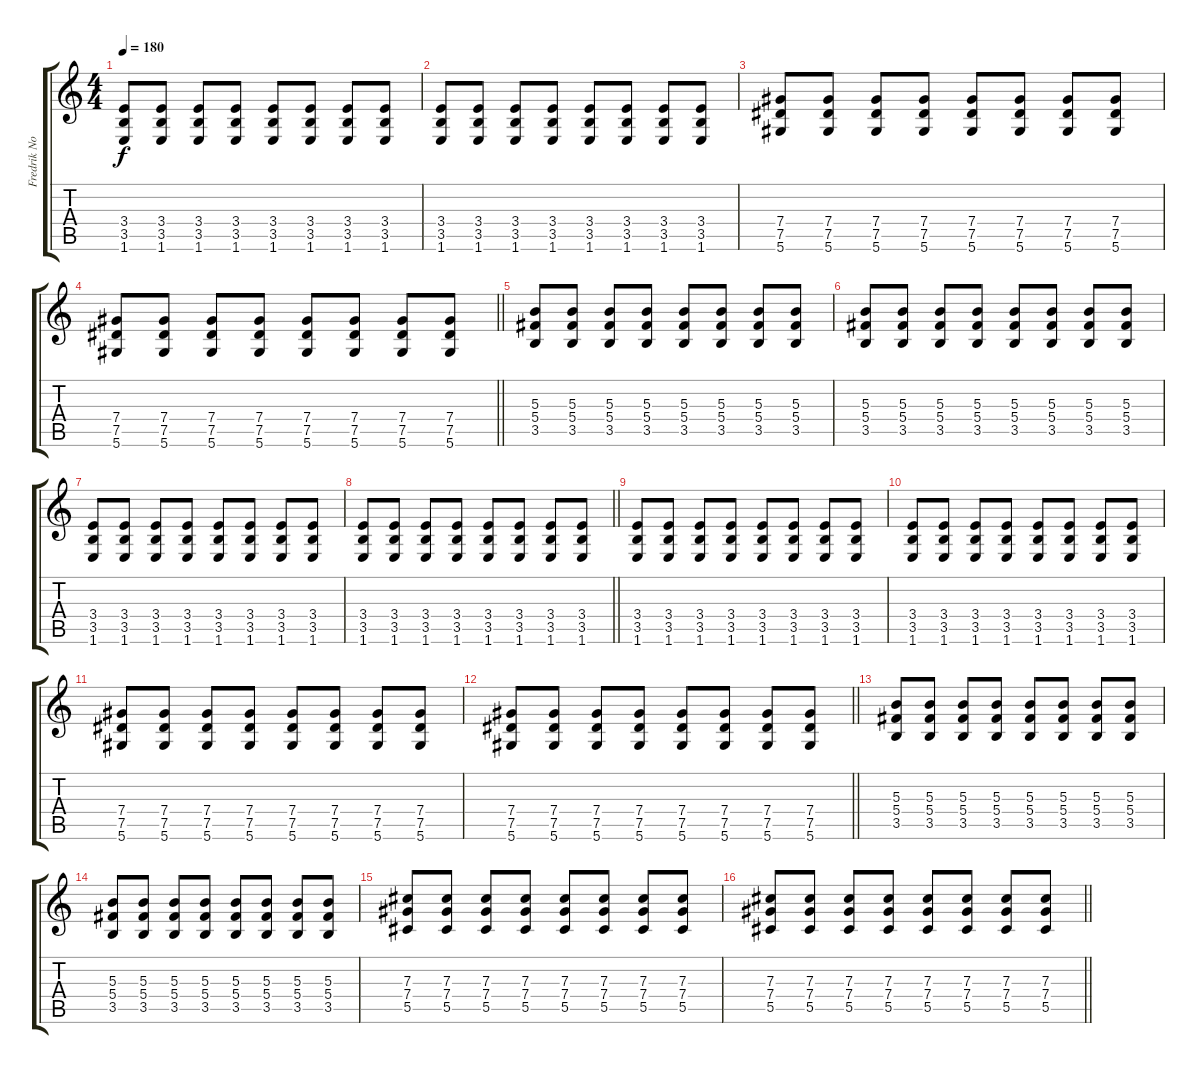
\track ("Fredrik Norrman" "Fredrik No") {instrument overdrivenguitar}
\staff {score tabs}
\tuning (Eb4 Bb3 Gb3 Db3 Ab2 Eb2) {hide}
\ts (4 4)
\section ("" "")
\tempo 180
\clef g2
\ks c
(3.4 3.5 1.6).8{dy f} (3.4 3.5 1.6).8 (3.4 3.5 1.6).8 (3.4 3.5 1.6).8 (3.4 3.5 1.6).8 (3.4 3.5 1.6).8 (3.4 3.5 1.6).8 (3.4 3.5 1.6).8 |
(3.4 3.5 1.6).8 (3.4 3.5 1.6).8 (3.4 3.5 1.6).8 (3.4 3.5 1.6).8 (3.4 3.5 1.6).8 (3.4 3.5 1.6).8 (3.4 3.5 1.6).8 (3.4 3.5 1.6).8 |
(7.4 7.5 5.6).8 (7.4 7.5 5.6).8 (7.4 7.5 5.6).8 (7.4 7.5 5.6).8 (7.4 7.5 5.6).8 (7.4 7.5 5.6).8 (7.4 7.5 5.6).8 (7.4 7.5 5.6).8 |
\barLineRight lightlight
(7.4 7.5 5.6).8 (7.4 7.5 5.6).8 (7.4 7.5 5.6).8 (7.4 7.5 5.6).8 (7.4 7.5 5.6).8 (7.4 7.5 5.6).8 (7.4 7.5 5.6).8 (7.4 7.5 5.6).8 |
(5.3 5.4 3.5).8 (5.3 5.4 3.5).8 (5.3 5.4 3.5).8 (5.3 5.4 3.5).8 (5.3 5.4 3.5).8 (5.3 5.4 3.5).8 (5.3 5.4 3.5).8 (5.3 5.4 3.5).8 |
(5.3 5.4 3.5).8 (5.3 5.4 3.5).8 (5.3 5.4 3.5).8 (5.3 5.4 3.5).8 (5.3 5.4 3.5).8 (5.3 5.4 3.5).8 (5.3 5.4 3.5).8 (5.3 5.4 3.5).8 |
(3.4 3.5 1.6).8 (3.4 3.5 1.6).8 (3.4 3.5 1.6).8 (3.4 3.5 1.6).8 (3.4 3.5 1.6).8 (3.4 3.5 1.6).8 (3.4 3.5 1.6).8 (3.4 3.5 1.6).8 |
\barLineRight lightlight
(3.4 3.5 1.6).8 (3.4 3.5 1.6).8 (3.4 3.5 1.6).8 (3.4 3.5 1.6).8 (3.4 3.5 1.6).8 (3.4 3.5 1.6).8 (3.4 3.5 1.6).8 (3.4 3.5 1.6).8 |
(3.4 3.5 1.6).8 (3.4 3.5 1.6).8 (3.4 3.5 1.6).8 (3.4 3.5 1.6).8 (3.4 3.5 1.6).8 (3.4 3.5 1.6).8 (3.4 3.5 1.6).8 (3.4 3.5 1.6).8 |
(3.4 3.5 1.6).8 (3.4 3.5 1.6).8 (3.4 3.5 1.6).8 (3.4 3.5 1.6).8 (3.4 3.5 1.6).8 (3.4 3.5 1.6).8 (3.4 3.5 1.6).8 (3.4 3.5 1.6).8 |
(7.4 7.5 5.6).8 (7.4 7.5 5.6).8 (7.4 7.5 5.6).8 (7.4 7.5 5.6).8 (7.4 7.5 5.6).8 (7.4 7.5 5.6).8 (7.4 7.5 5.6).8 (7.4 7.5 5.6).8 |
\barLineRight lightlight
(7.4 7.5 5.6).8 (7.4 7.5 5.6).8 (7.4 7.5 5.6).8 (7.4 7.5 5.6).8 (7.4 7.5 5.6).8 (7.4 7.5 5.6).8 (7.4 7.5 5.6).8 (7.4 7.5 5.6).8 |
(5.3 5.4 3.5).8 (5.3 5.4 3.5).8 (5.3 5.4 3.5).8 (5.3 5.4 3.5).8 (5.3 5.4 3.5).8 (5.3 5.4 3.5).8 (5.3 5.4 3.5).8 (5.3 5.4 3.5).8 |
(5.3 5.4 3.5).8 (5.3 5.4 3.5).8 (5.3 5.4 3.5).8 (5.3 5.4 3.5).8 (5.3 5.4 3.5).8 (5.3 5.4 3.5).8 (5.3 5.4 3.5).8 (5.3 5.4 3.5).8 |
(7.3 7.4 5.5).8 (7.3 7.4 5.5).8 (7.3 7.4 5.5).8 (7.3 7.4 5.5).8 (7.3 7.4 5.5).8 (7.3 7.4 5.5).8 (7.3 7.4 5.5).8 (7.3 7.4 5.5).8 |
\barLineRight lightlight
(7.3 7.4 5.5).8 (7.3 7.4 5.5).8 (7.3 7.4 5.5).8 (7.3 7.4 5.5).8 (7.3 7.4 5.5).8 (7.3 7.4 5.5).8 (7.3 7.4 5.5).8 (7.3 7.4 5.5).8
